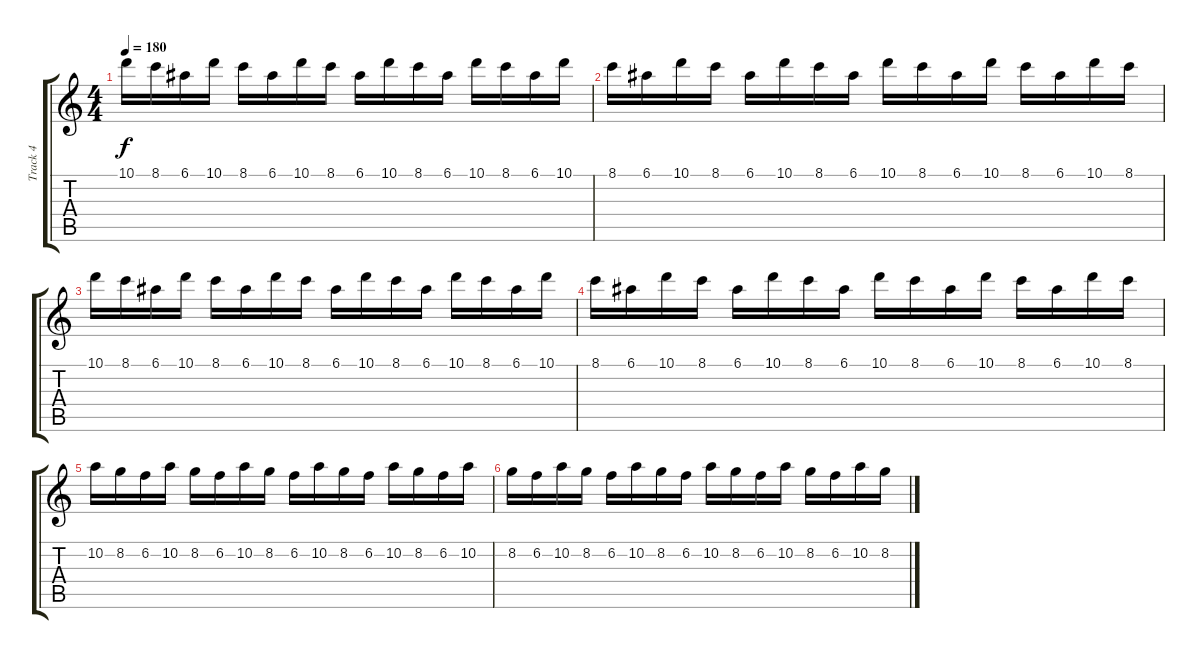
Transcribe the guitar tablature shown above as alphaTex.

\track ("Track 4" "Track 4") {instrument acousticguitarsteel}
\staff {score tabs}
\tuning (E4 B3 G3 D3 A2 E2) {hide}
\ts (4 4)
\tempo 180
\clef g2
\ks c
10.1.16{dy f} 8.1.16 6.1.16 10.1.16 8.1.16 6.1.16 10.1.16 8.1.16 6.1.16 10.1.16 8.1.16 6.1.16 10.1.16 8.1.16 6.1.16 10.1.16 |
8.1.16 6.1.16 10.1.16 8.1.16 6.1.16 10.1.16 8.1.16 6.1.16 10.1.16 8.1.16 6.1.16 10.1.16 8.1.16 6.1.16 10.1.16 8.1.16 |
10.1.16 8.1.16 6.1.16 10.1.16 8.1.16 6.1.16 10.1.16 8.1.16 6.1.16 10.1.16 8.1.16 6.1.16 10.1.16 8.1.16 6.1.16 10.1.16 |
8.1.16 6.1.16 10.1.16 8.1.16 6.1.16 10.1.16 8.1.16 6.1.16 10.1.16 8.1.16 6.1.16 10.1.16 8.1.16 6.1.16 10.1.16 8.1.16 |
10.2.16 8.2.16 6.2.16 10.2.16 8.2.16 6.2.16 10.2.16 8.2.16 6.2.16 10.2.16 8.2.16 6.2.16 10.2.16 8.2.16 6.2.16 10.2.16 |
8.2.16 6.2.16 10.2.16 8.2.16 6.2.16 10.2.16 8.2.16 6.2.16 10.2.16 8.2.16 6.2.16 10.2.16 8.2.16 6.2.16 10.2.16 8.2.16
